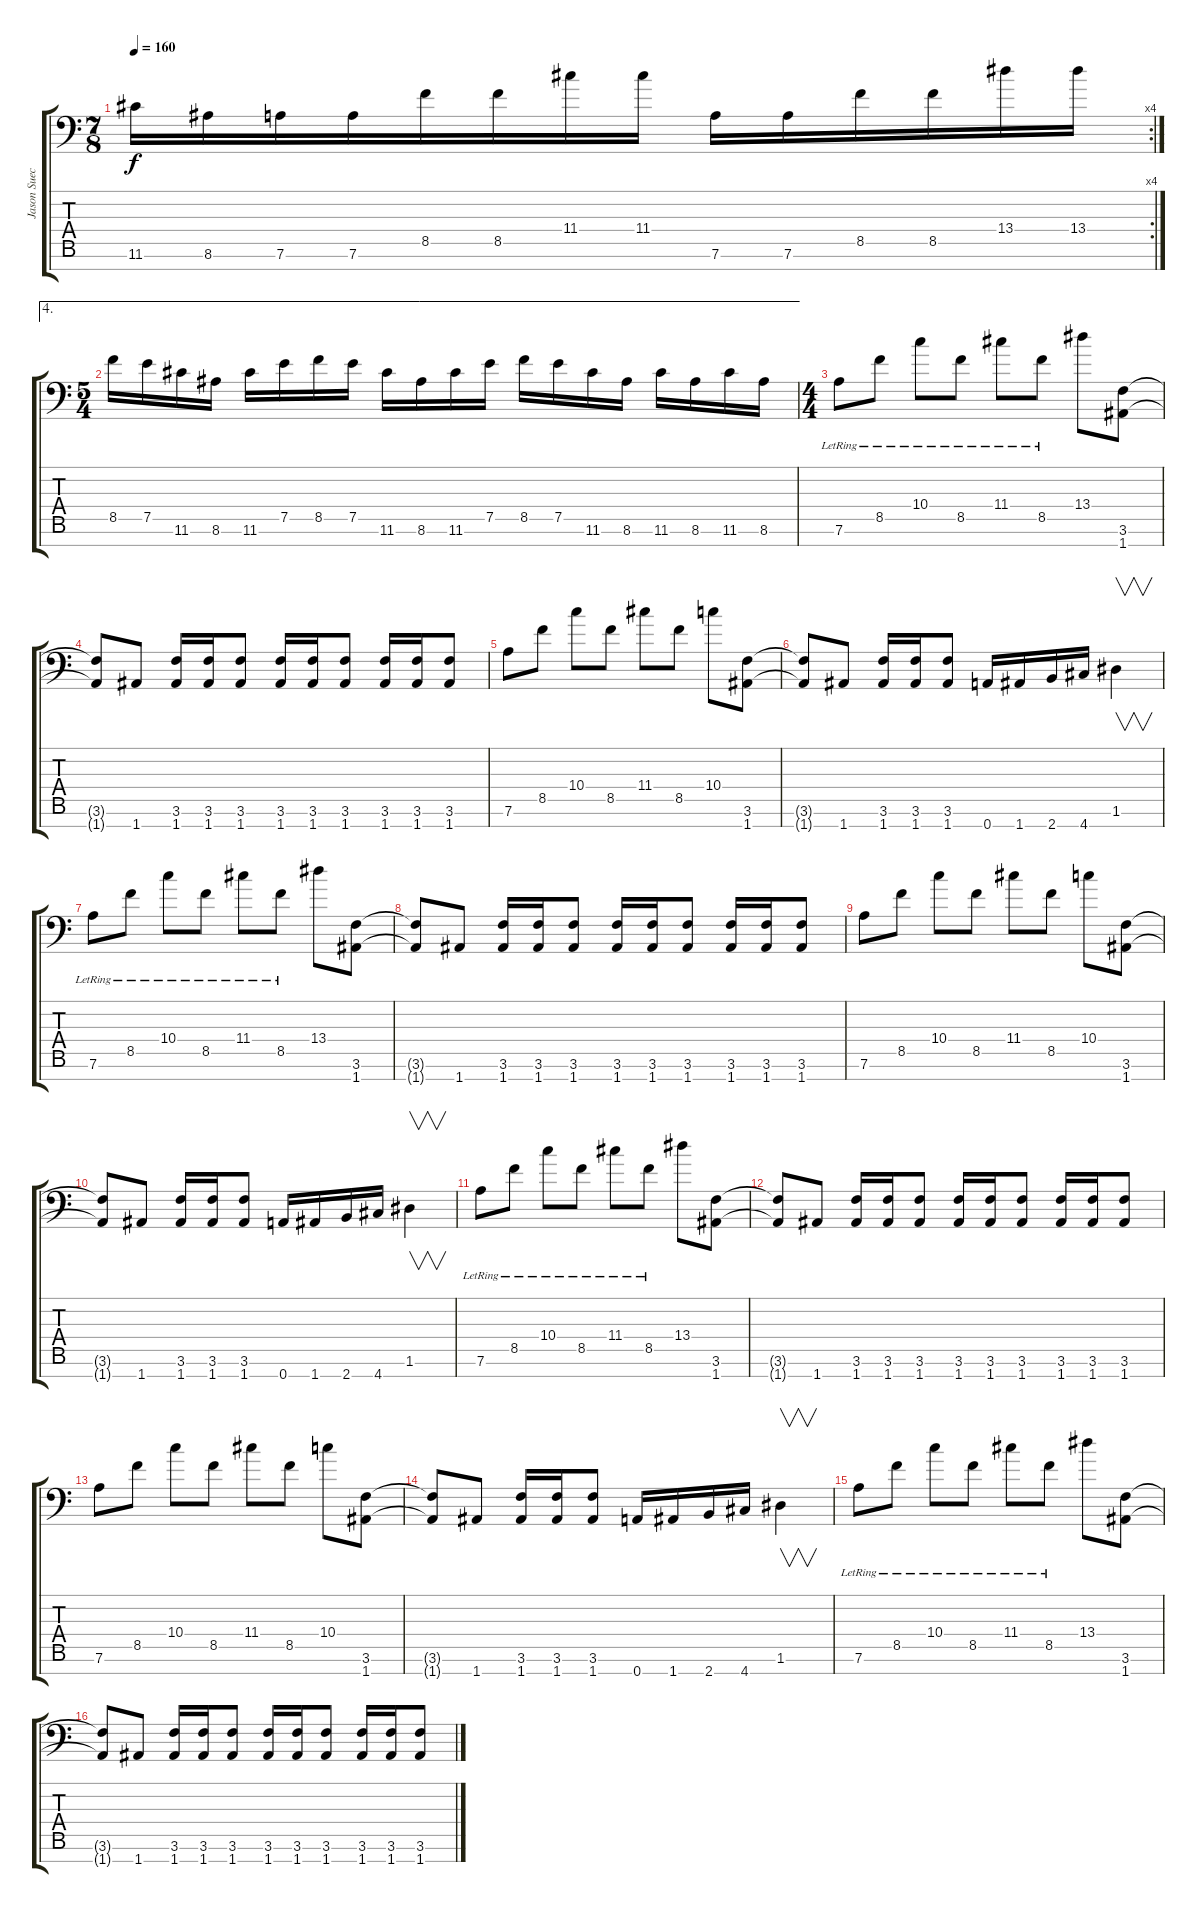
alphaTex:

\track ("Jason Suecof" "Jason Suec") {instrument distortionguitar}
\staff {score tabs}
\tuning (E4 B3 G3 D3 A2 D2 A1) {hide}
\rc 4
\ts (7 8)
\tempo 160
\clef f4
\ks c
11.6.16{dy f} 8.6.16 7.6.16 7.6.16 8.5.16 8.5.16 11.4.16 11.4.16 7.6.16 7.6.16 8.5.16 8.5.16 13.4.16 13.4.16 |
\ae 4
\ts (5 4)
8.5.16 7.5.16 11.6.16 8.6.16 11.6.16 7.5.16 8.5.16 7.5.16 11.6.16 8.6.16 11.6.16 7.5.16 8.5.16 7.5.16 11.6.16 8.6.16 11.6.16 8.6.16 11.6.16 8.6.16 |
\ts (4 4)
7.6{lr}.8 8.5{lr}.8 10.4{lr}.8 8.5{lr}.8 11.4{lr}.8 8.5{lr}.8 13.4.8 (3.6 1.7).8 |
(3.6{t} 1.7{t}).8 1.7.8 (3.6 1.7).16 (3.6 1.7).16 (3.6 1.7).8 (3.6 1.7).16 (3.6 1.7).16 (3.6 1.7).8 (3.6 1.7).16 (3.6 1.7).16 (3.6 1.7).8 |
7.6.8 8.5.8 10.4.8 8.5.8 11.4.8 8.5.8 10.4.8 (3.6 1.7).8 |
(3.6{t} 1.7{t}).8 1.7.8 (3.6 1.7).16 (3.6 1.7).16 (3.6 1.7).8 0.7.16 1.7.16 2.7.16 4.7.16 1.6.4{v} |
7.6{lr}.8 8.5{lr}.8 10.4{lr}.8 8.5{lr}.8 11.4{lr}.8 8.5{lr}.8 13.4.8 (3.6 1.7).8 |
(3.6{t} 1.7{t}).8 1.7.8 (3.6 1.7).16 (3.6 1.7).16 (3.6 1.7).8 (3.6 1.7).16 (3.6 1.7).16 (3.6 1.7).8 (3.6 1.7).16 (3.6 1.7).16 (3.6 1.7).8 |
7.6.8 8.5.8 10.4.8 8.5.8 11.4.8 8.5.8 10.4.8 (3.6 1.7).8 |
(3.6{t} 1.7{t}).8 1.7.8 (3.6 1.7).16 (3.6 1.7).16 (3.6 1.7).8 0.7.16 1.7.16 2.7.16 4.7.16 1.6.4{v} |
7.6{lr}.8 8.5{lr}.8 10.4{lr}.8 8.5{lr}.8 11.4{lr}.8 8.5{lr}.8 13.4.8 (3.6 1.7).8 |
(3.6{t} 1.7{t}).8 1.7.8 (3.6 1.7).16 (3.6 1.7).16 (3.6 1.7).8 (3.6 1.7).16 (3.6 1.7).16 (3.6 1.7).8 (3.6 1.7).16 (3.6 1.7).16 (3.6 1.7).8 |
7.6.8 8.5.8 10.4.8 8.5.8 11.4.8 8.5.8 10.4.8 (3.6 1.7).8 |
(3.6{t} 1.7{t}).8 1.7.8 (3.6 1.7).16 (3.6 1.7).16 (3.6 1.7).8 0.7.16 1.7.16 2.7.16 4.7.16 1.6.4{v} |
7.6{lr}.8 8.5{lr}.8 10.4{lr}.8 8.5{lr}.8 11.4{lr}.8 8.5{lr}.8 13.4.8 (3.6 1.7).8 |
(3.6{t} 1.7{t}).8 1.7.8 (3.6 1.7).16 (3.6 1.7).16 (3.6 1.7).8 (3.6 1.7).16 (3.6 1.7).16 (3.6 1.7).8 (3.6 1.7).16 (3.6 1.7).16 (3.6 1.7).8
